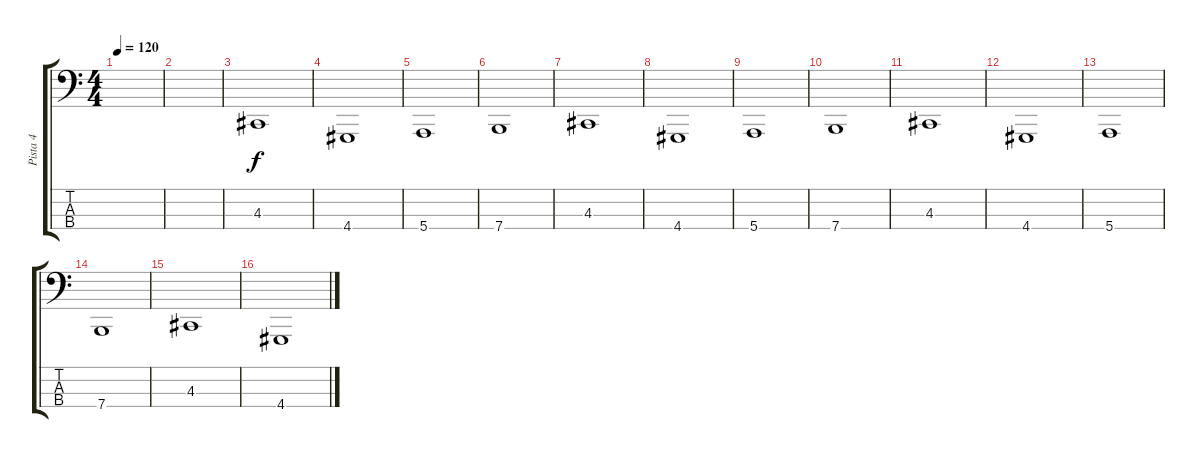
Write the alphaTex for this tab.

\track ("Pista 4" "Pista 4") {instrument violin}
\staff {score tabs}
\tuning (G2 D2 A1 E1) {hide}
\ts (4 4)
\tempo 120
\clef f4
\ks c
|
|
4.3.1{instrument violin} |
4.4.1 |
5.4.1 |
7.4.1 |
4.3.1 |
4.4.1 |
5.4.1 |
7.4.1 |
4.3.1 |
4.4.1 |
5.4.1 |
7.4.1 |
4.3.1 |
4.4.1
